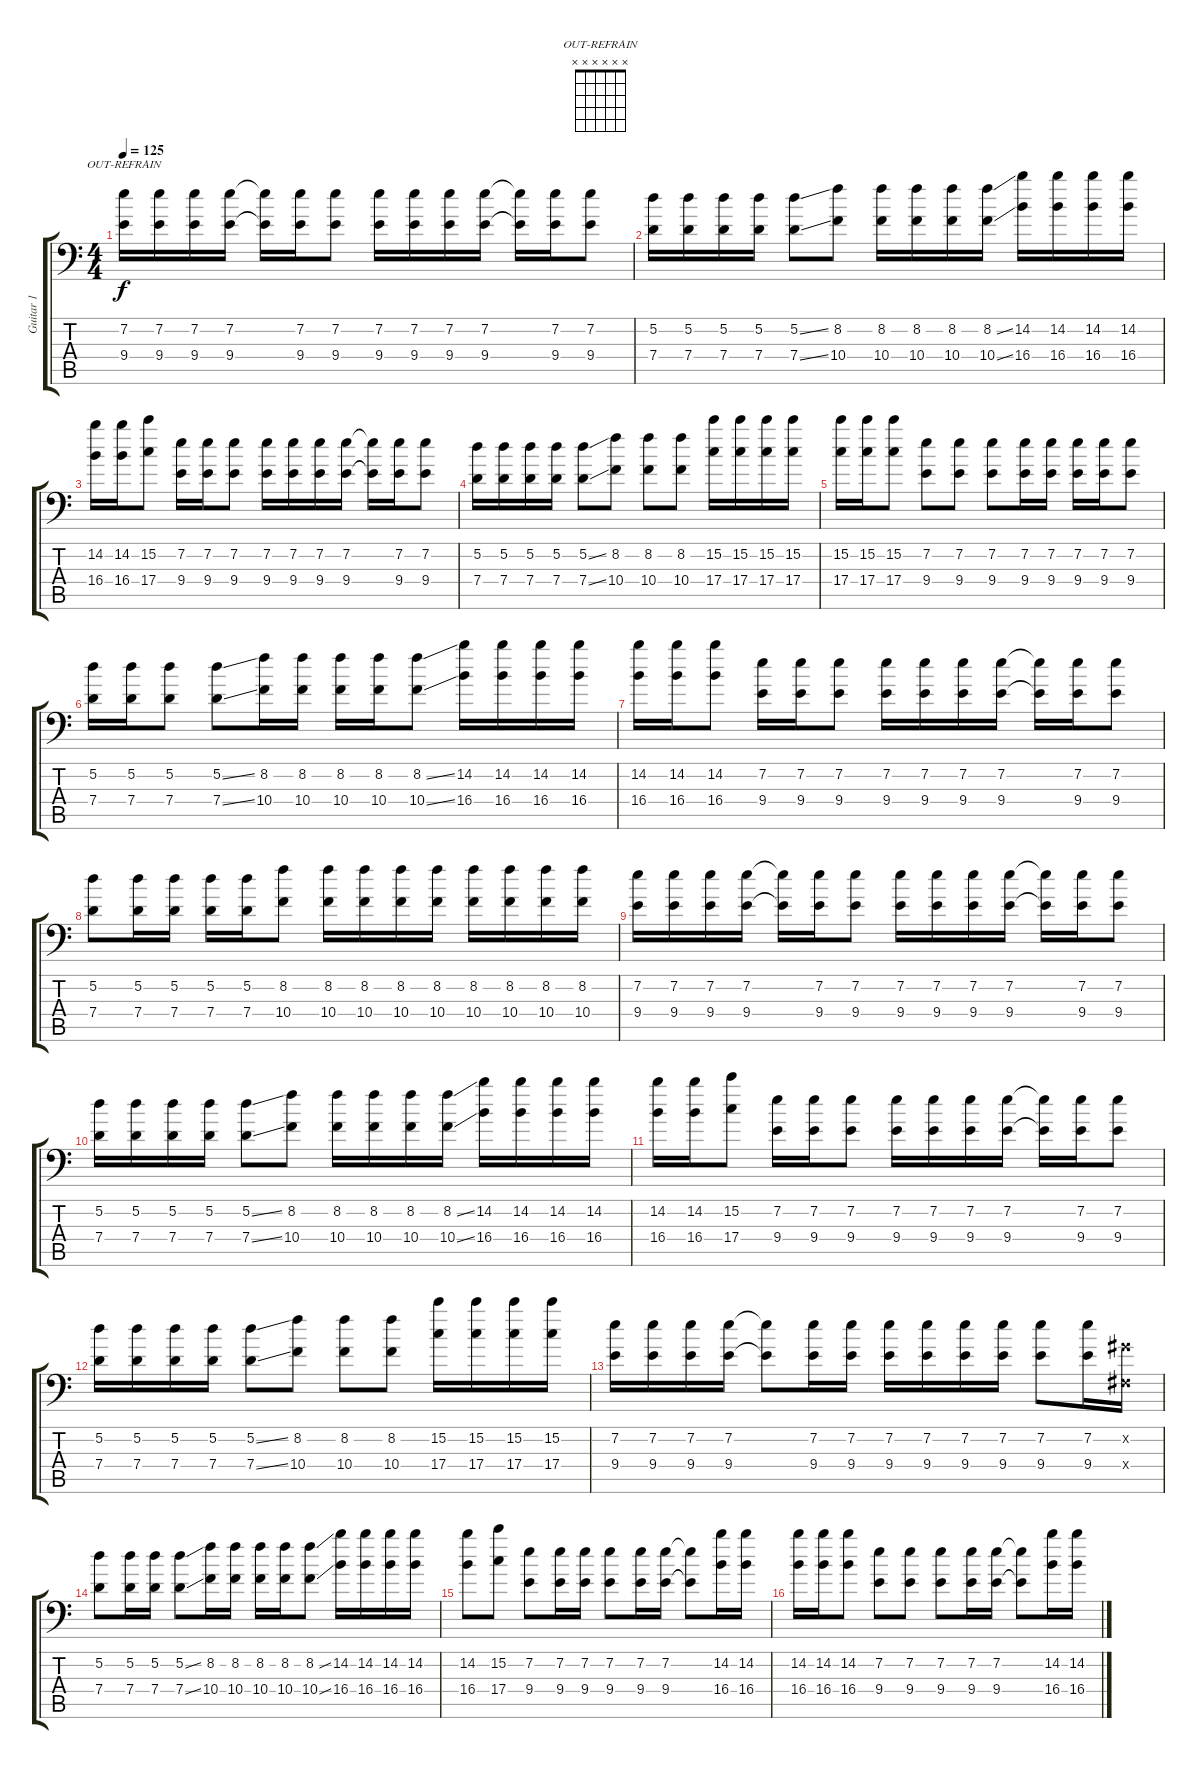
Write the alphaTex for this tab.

\track ("Guitar 1" "Guitar 1") {instrument distortionguitar}
\staff {score tabs}
\tuning (D4 A3 F3 G2 D2 A1) {hide}
\chord ("OUT-REFRAIN" x x x x x x) {firstfret 0}
\ts (4 4)
\tempo 125
\clef f4
\ks c
(7.2 9.4).16{ch "OUT-REFRAIN" dy f} (7.2 9.4).16 (7.2 9.4).16 (7.2 9.4).16 (7.2{t} 9.4{t}).16 (7.2 9.4).16 (7.2 9.4).8 (7.2 9.4).16 (7.2 9.4).16 (7.2 9.4).16 (7.2 9.4).16 (7.2{t} 9.4{t}).16 (7.2 9.4).16 (7.2 9.4).8 |
(5.2 7.4).16 (5.2 7.4).16 (5.2 7.4).16 (5.2 7.4).16 (5.2{ss} 7.4{ss}).8 (8.2 10.4).8 (8.2 10.4).16 (8.2 10.4).16 (8.2 10.4).16 (8.2{ss} 10.4{ss}).16 (14.2 16.4).16 (14.2 16.4).16 (14.2 16.4).16 (14.2 16.4).16 |
(14.2 16.4).16 (14.2 16.4).16 (15.2 17.4).8 (7.2 9.4).16 (7.2 9.4).16 (7.2 9.4).8 (7.2 9.4).16 (7.2 9.4).16 (7.2 9.4).16 (7.2 9.4).16 (7.2{t} 9.4{t}).16 (7.2 9.4).16 (7.2 9.4).8 |
(5.2 7.4).16 (5.2 7.4).16 (5.2 7.4).16 (5.2 7.4).16 (5.2{ss} 7.4{ss}).8 (8.2 10.4).8 (8.2 10.4).8 (8.2 10.4).8 (15.2 17.4).16 (15.2 17.4).16 (15.2 17.4).16 (15.2 17.4).16 |
(15.2 17.4).16 (15.2 17.4).16 (15.2 17.4).8 (7.2 9.4).8 (7.2 9.4).8 (7.2 9.4).8 (7.2 9.4).16 (7.2 9.4).16 (7.2 9.4).16 (7.2 9.4).16 (7.2 9.4).8 |
(5.2 7.4).16 (5.2 7.4).16 (5.2 7.4).8 (5.2{ss} 7.4{ss}).8 (8.2 10.4).16 (8.2 10.4).16 (8.2 10.4).16 (8.2 10.4).16 (8.2{ss} 10.4{ss}).8 (14.2 16.4).16 (14.2 16.4).16 (14.2 16.4).16 (14.2 16.4).16 |
(14.2 16.4).16 (14.2 16.4).16 (14.2 16.4).8 (7.2 9.4).16 (7.2 9.4).16 (7.2 9.4).8 (7.2 9.4).16 (7.2 9.4).16 (7.2 9.4).16 (7.2 9.4).16 (7.2{t} 9.4{t}).16 (7.2 9.4).16 (7.2 9.4).8 |
(5.2 7.4).8 (5.2 7.4).16 (5.2 7.4).16 (5.2 7.4).16 (5.2 7.4).16 (8.2 10.4).8 (8.2 10.4).16 (8.2 10.4).16 (8.2 10.4).16 (8.2 10.4).16 (8.2 10.4).16 (8.2 10.4).16 (8.2 10.4).16 (8.2 10.4).16 |
(7.2 9.4).16 (7.2 9.4).16 (7.2 9.4).16 (7.2 9.4).16 (7.2{t} 9.4{t}).16 (7.2 9.4).16 (7.2 9.4).8 (7.2 9.4).16 (7.2 9.4).16 (7.2 9.4).16 (7.2 9.4).16 (7.2{t} 9.4{t}).16 (7.2 9.4).16 (7.2 9.4).8 |
(5.2 7.4).16 (5.2 7.4).16 (5.2 7.4).16 (5.2 7.4).16 (5.2{ss} 7.4{ss}).8 (8.2 10.4).8 (8.2 10.4).16 (8.2 10.4).16 (8.2 10.4).16 (8.2{ss} 10.4{ss}).16 (14.2 16.4).16 (14.2 16.4).16 (14.2 16.4).16 (14.2 16.4).16 |
(14.2 16.4).16 (14.2 16.4).16 (15.2 17.4).8 (7.2 9.4).16 (7.2 9.4).16 (7.2 9.4).8 (7.2 9.4).16 (7.2 9.4).16 (7.2 9.4).16 (7.2 9.4).16 (7.2{t} 9.4{t}).16 (7.2 9.4).16 (7.2 9.4).8 |
(5.2 7.4).16 (5.2 7.4).16 (5.2 7.4).16 (5.2 7.4).16 (5.2{ss} 7.4{ss}).8 (8.2 10.4).8 (8.2 10.4).8 (8.2 10.4).8 (15.2 17.4).16 (15.2 17.4).16 (15.2 17.4).16 (15.2 17.4).16 |
(7.2 9.4).16 (7.2 9.4).16 (7.2 9.4).16 (7.2 9.4).16 (7.2{t} 9.4{t}).8 (7.2 9.4).16 (7.2 9.4).16 (7.2 9.4).16 (7.2 9.4).16 (7.2 9.4).16 (7.2 9.4).16 (7.2 9.4).8 (7.2 9.4).16 (-1.2{x} -1.4{x}).16 |
(5.2 7.4).8 (5.2 7.4).16 (5.2 7.4).16 (5.2{ss} 7.4{ss}).8 (8.2 10.4).16 (8.2 10.4).16 (8.2 10.4).16 (8.2 10.4).16 (8.2{ss} 10.4{ss}).8 (14.2 16.4).16 (14.2 16.4).16 (14.2 16.4).16 (14.2 16.4).16 |
(14.2 16.4).8 (15.2 17.4).8 (7.2 9.4).8 (7.2 9.4).16 (7.2 9.4).16 (7.2 9.4).8 (7.2 9.4).16 (7.2 9.4).16 (7.2{t} 9.4{t}).8 (14.2 16.4).16 (14.2 16.4).16 |
(14.2 16.4).16 (14.2 16.4).16 (14.2 16.4).8 (7.2 9.4).8 (7.2 9.4).8 (7.2 9.4).8 (7.2 9.4).16 (7.2 9.4).16 (7.2{t} 9.4{t}).8 (14.2 16.4).16 (14.2 16.4).16
